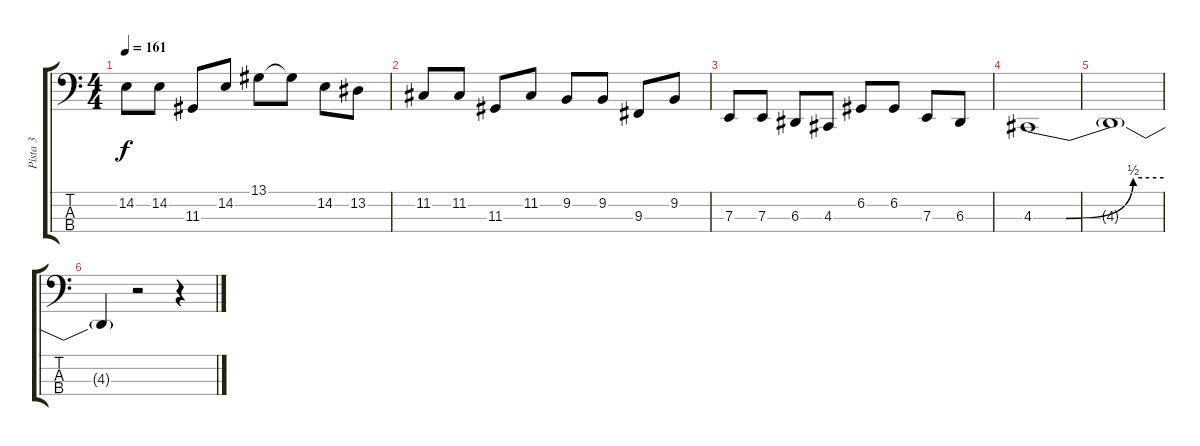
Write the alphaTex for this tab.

\track ("Pista 3" "Pista 3") {instrument lead8bassandlead}
\staff {score tabs}
\tuning (G2 D2 A1 E1) {hide}
\ts (4 4)
\tempo 161
\clef f4
\ks c
14.2.8{dy f} 14.2.8 11.3.8 14.2.8 13.1.8 13.1{t}.8 14.2.8 13.2.8 |
11.2.8 11.2.8 11.3.8 11.2.8 9.2.8 9.2.8 9.3.8 9.2.8 |
7.3.8 7.3.8 6.3.8 4.3.8 6.2.8 6.2.8 7.3.8 6.3.8 |
4.3{be (custom 0 0 15 0 46 2 60 2)}.1 |
4.3{t}.1 |
4.3{t}.4 r.2 r.4
